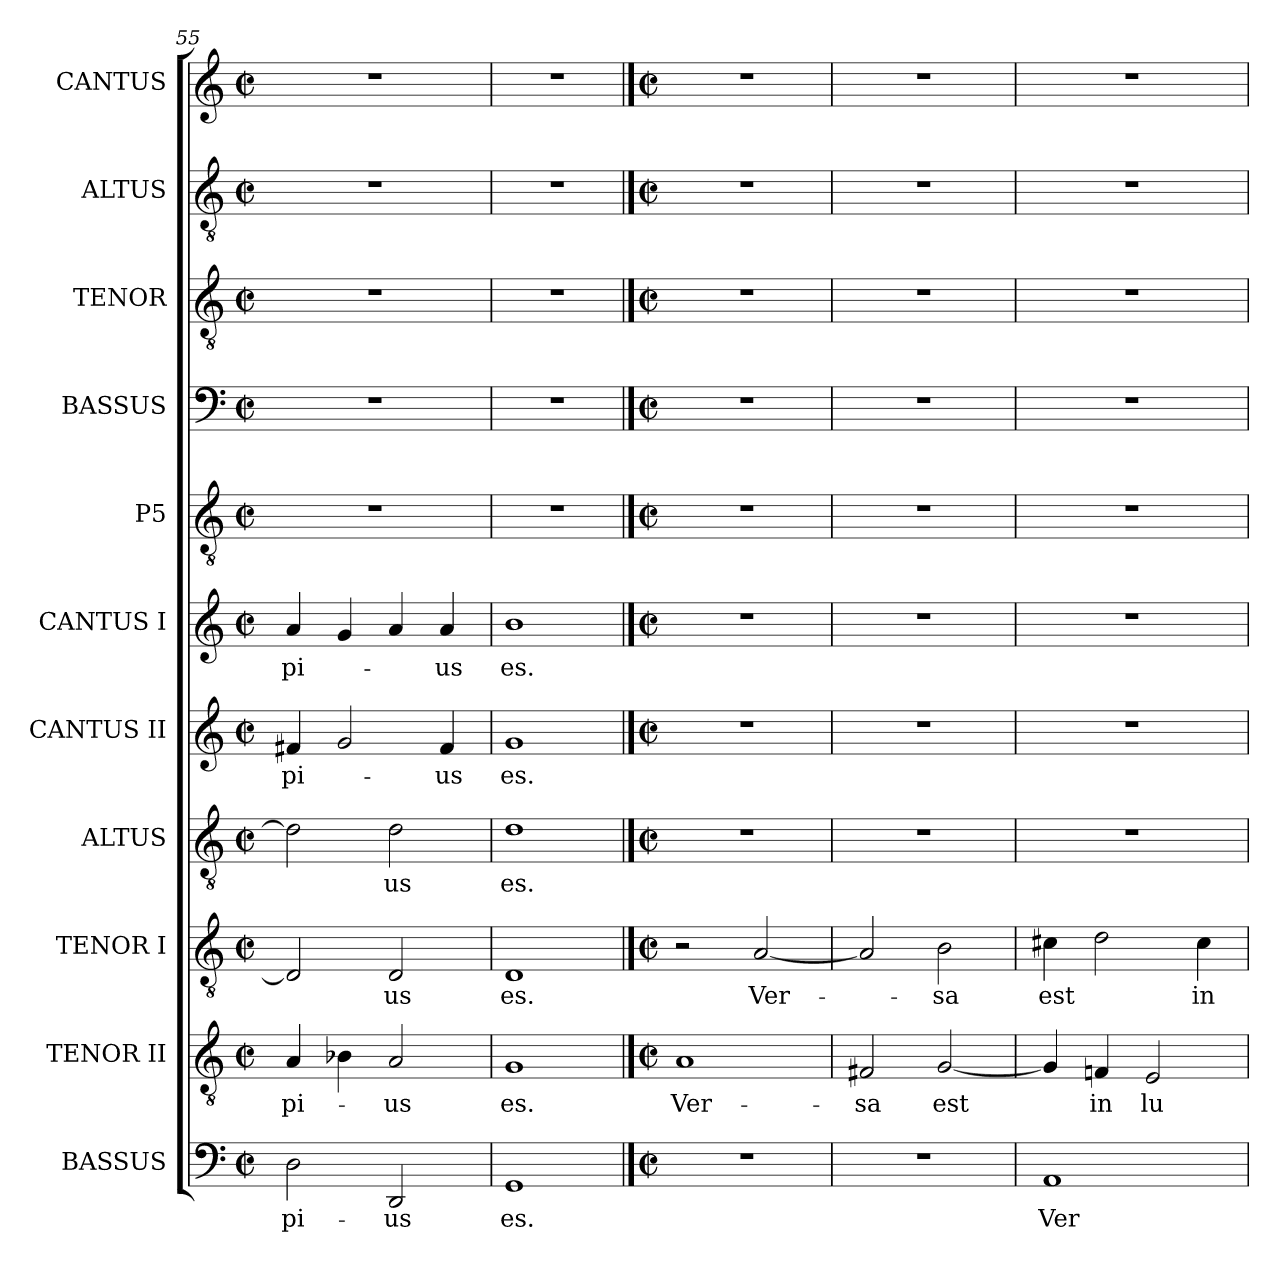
**kern	**text	**kern	**text	**kern	**text	**kern	**text	**kern	**text	**kern	**text	**kern	**kern	**kern	**kern	**kern
*part11	*part11	*part10	*part10	*part9	*part9	*part8	*part8	*part7	*part7	*part6	*part6	*part5	*part4	*part3	*part2	*part1
*staff11	*staff11	*staff10	*staff10	*staff9	*staff9	*staff8	*staff8	*staff7	*staff7	*staff6	*staff6	*staff5	*staff4	*staff3	*staff2	*staff1
*I"BASSUS	*	*I"TENOR II	*	*I"TENOR I	*	*I"ALTUS	*	*I"CANTUS II	*	*I"CANTUS I	*	*I"P5	*I"BASSUS	*I"TENOR	*I"ALTUS	*I"CANTUS
*I'B.	*	*I'T. II	*	*I'T. I	*	*I'A.	*	*I'C. II	*	*I'C. I	*	*	*I'B.	*I'T.	*I'A.	*I'C.
*clefF4	*	*clefGv2	*	*clefGv2	*	*clefGv2	*	*clefG2	*	*clefG2	*	*clefGv2	*clefF4	*clefGv2	*clefGv2	*clefG2
*	*	*ITrd7c12	*	*ITrd7c12	*	*ITrd7c12	*	*	*	*	*	*ITrd7c12	*	*ITrd7c12	*ITrd7c12	*
*k[]	*	*k[]	*	*k[]	*	*k[]	*	*k[]	*	*k[]	*	*k[]	*k[]	*k[]	*k[]	*k[]
*a:	*	*a:	*	*a:	*	*a:	*	*a:	*	*a:	*	*a:	*a:	*a:	*a:	*a:
*M2/2	*	*M2/2	*	*M2/2	*	*M2/2	*	*M2/2	*	*M2/2	*	*M2/2	*M2/2	*M2/2	*M2/2	*M2/2
*met(c|)	*	*met(c|)	*	*met(c|)	*	*met(c|)	*	*met(c|)	*	*met(c|)	*	*met(c|)	*met(c|)	*met(c|)	*met(c|)	*met(c|)
=55	=55	=55	=55	=55	=55	=55	=55	=55	=55	=55	=55	=55	=55	=55	=55	=55
!	!LO:LY:b:color=#000000	!	!	!	!	!	!	!	!	!	!	!	!	!	!	!
!	!	!	!LO:LY:b:color=#000000	!	!	!	!	!	!	!	!	!	!	!	!	!
!	!	!	!	!	!	!	!	!	!LO:LY:b:color=#000000	!	!	!	!	!	!	!
!	!	!	!	!	!	!	!	!	!	!	!LO:LY:b:color=#000000	!	!	!	!	!
2Di\	pi-	4AAi/	pi-	2DDi/]	.	2Di\]	.	4f#Xi/	pi-	4ai/	pi-	1r	1r	1r	1r	1r
.	.	4BB-Xi\	.	.	.	.	.	2gi/	.	4gi/	.	.	.	.	.	.
!	!LO:LY:b:color=#000000	!	!	!	!	!	!	!	!	!	!	!	!	!	!	!
!	!	!	!LO:LY:b:color=#000000	!	!	!	!	!	!	!	!	!	!	!	!	!
!	!	!	!	!	!LO:LY:b:color=#000000	!	!	!	!	!	!	!	!	!	!	!
!	!	!	!	!	!	!	!LO:LY:b:color=#000000	!	!	!	!	!	!	!	!	!
2DDi/	-us	2AAi/	-us	2DDi/	-us	2Di\	-us	.	.	4ai/	.	.	.	.	.	.
!	!	!	!	!	!	!	!	!	!LO:LY:b:color=#000000	!	!	!	!	!	!	!
!	!	!	!	!	!	!	!	!	!	!	!LO:LY:b:color=#000000	!	!	!	!	!
.	.	.	.	.	.	.	.	4f#i/	-us	4ai/	-us	.	.	.	.	.
=56	=56	=56	=56	=56	=56	=56	=56	=56	=56	=56	=56	=56	=56	=56	=56	=56
!	!LO:LY:b:color=#000000	!	!	!	!	!	!	!	!	!	!	!	!	!	!	!
!	!	!	!LO:LY:b:color=#000000	!	!	!	!	!	!	!	!	!	!	!	!	!
!	!	!	!	!	!LO:LY:b:color=#000000	!	!	!	!	!	!	!	!	!	!	!
!	!	!	!	!	!	!	!LO:LY:b:color=#000000	!	!	!	!	!	!	!	!	!
!	!	!	!	!	!	!	!	!	!LO:LY:b:color=#000000	!	!	!	!	!	!	!
!	!	!	!	!	!	!	!	!	!	!	!LO:LY:b:color=#000000	!	!	!	!	!
1GGi	es.	1GGi	es.	1DDi	es.	1Di	es.	1gi	es.	1bi	es.	1r	1r	1r	1r	1r
!!LO:PB:g=z
==1	==1	==1	==1	==1	==1	==1	==1	==1	==1	==1	==1	==1	==1	==1	==1	==1
*M2/2	*	*M2/2	*	*M2/2	*	*M2/2	*	*M2/2	*	*M2/2	*	*M2/2	*M2/2	*M2/2	*M2/2	*M2/2
*met(c|)	*	*met(c|)	*	*met(c|)	*	*met(c|)	*	*met(c|)	*	*met(c|)	*	*met(c|)	*met(c|)	*met(c|)	*met(c|)	*met(c|)
!	!	!	!LO:LY:b:color=#000000	!	!	!	!	!	!	!	!	!	!	!	!	!
1r	.	1AAi	Ver-	2r	.	1r	.	1r	.	1r	.	1r	1r	1r	1r	1r
!	!	!	!	!	!LO:LY:b:color=#000000	!	!	!	!	!	!	!	!	!	!	!
.	.	.	.	[2AAi/	Ver-	.	.	.	.	.	.	.	.	.	.	.
=2	=2	=2	=2	=2	=2	=2	=2	=2	=2	=2	=2	=2	=2	=2	=2	=2
!	!	!	!LO:LY:b:color=#000000	!	!	!	!	!	!	!	!	!	!	!	!	!
1r	.	2FF#Xi/	-sa	2AAi/]	.	1r	.	1r	.	1r	.	1r	1r	1r	1r	1r
!	!	!	!LO:LY:b:color=#000000	!	!	!	!	!	!	!	!	!	!	!	!	!
!	!	!	!	!	!LO:LY:b:color=#000000	!	!	!	!	!	!	!	!	!	!	!
.	.	[2GGi/	est	2BBi\	-sa	.	.	.	.	.	.	.	.	.	.	.
=3	=3	=3	=3	=3	=3	=3	=3	=3	=3	=3	=3	=3	=3	=3	=3	=3
!	!LO:LY:b:color=#000000	!	!	!	!	!	!	!	!	!	!	!	!	!	!	!
!	!	!	!	!	!LO:LY:b:color=#000000	!	!	!	!	!	!	!	!	!	!	!
1AAi	Ver-	4GGi/]	.	4C#Xi\	est	1r	.	1r	.	1r	.	1r	1r	1r	1r	1r
!	!	!	!LO:LY:b:color=#000000	!	!	!	!	!	!	!	!	!	!	!	!	!
.	.	4FFni/	in	2Di\	.	.	.	.	.	.	.	.	.	.	.	.
!	!	!	!LO:LY:b:color=#000000	!	!	!	!	!	!	!	!	!	!	!	!	!
.	.	2EEi/	lu-	.	.	.	.	.	.	.	.	.	.	.	.	.
!	!	!	!	!	!LO:LY:b:color=#000000	!	!	!	!	!	!	!	!	!	!	!
.	.	.	.	4C#i\	in	.	.	.	.	.	.	.	.	.	.	.
=	=	=	=	=	=	=	=	=	=	=	=	=	=	=	=	=
*-	*-	*-	*-	*-	*-	*-	*-	*-	*-	*-	*-	*-	*-	*-	*-	*-
